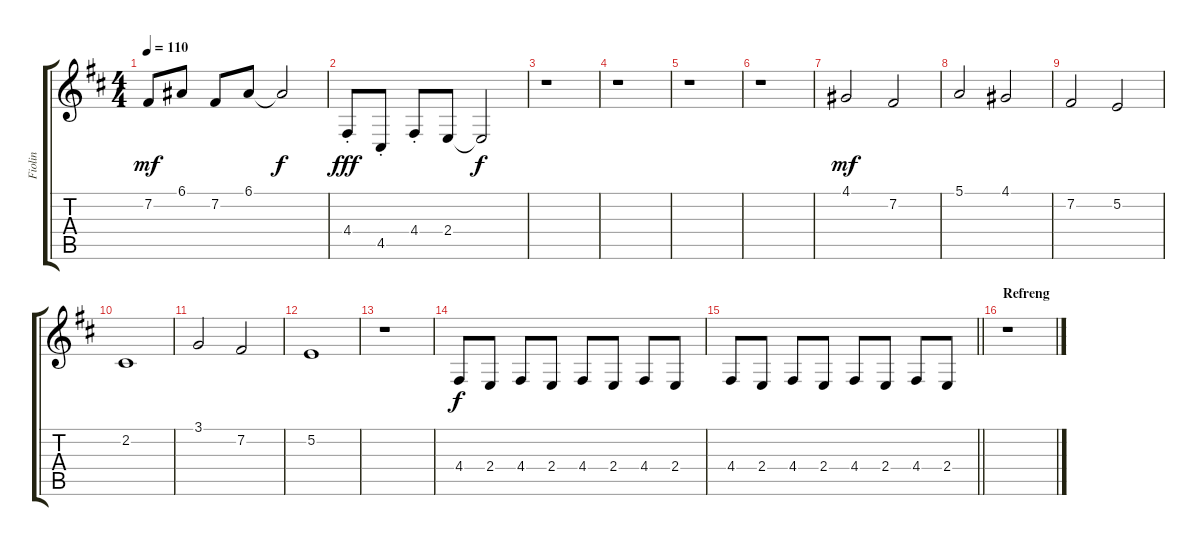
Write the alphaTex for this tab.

\track ("Fiolin" "Fiolin") {instrument violin}
\staff {score tabs}
\tuning (E4 B3 G3 D3 A2 E2) {hide}
\ts (4 4)
\tempo 110
\clef g2
\ks d
7.2.8{dy mf} 6.1.8 7.2.8 6.1.8 6.1{t}.2{dy f} |
4.4{st}.8{dy fff} 4.5{st}.8 4.4{st}.8 2.4.8 2.4{t}.2{dy f} |
r.1 |
r.1 |
r.1 |
r.1 |
4.1.2{dy mf} 7.2.2 |
5.1.2 4.1.2 |
7.2.2 5.2.2 |
2.2.1 |
3.1.2 7.2.2 |
5.2.1 |
r.1 |
4.4.8{dy f} 2.4.8 4.4.8 2.4.8 4.4.8 2.4.8 4.4.8 2.4.8 |
\barLineRight lightlight
4.4.8 2.4.8 4.4.8 2.4.8 4.4.8 2.4.8 4.4.8 2.4.8 |
\section ("" "Refreng")
r.1
